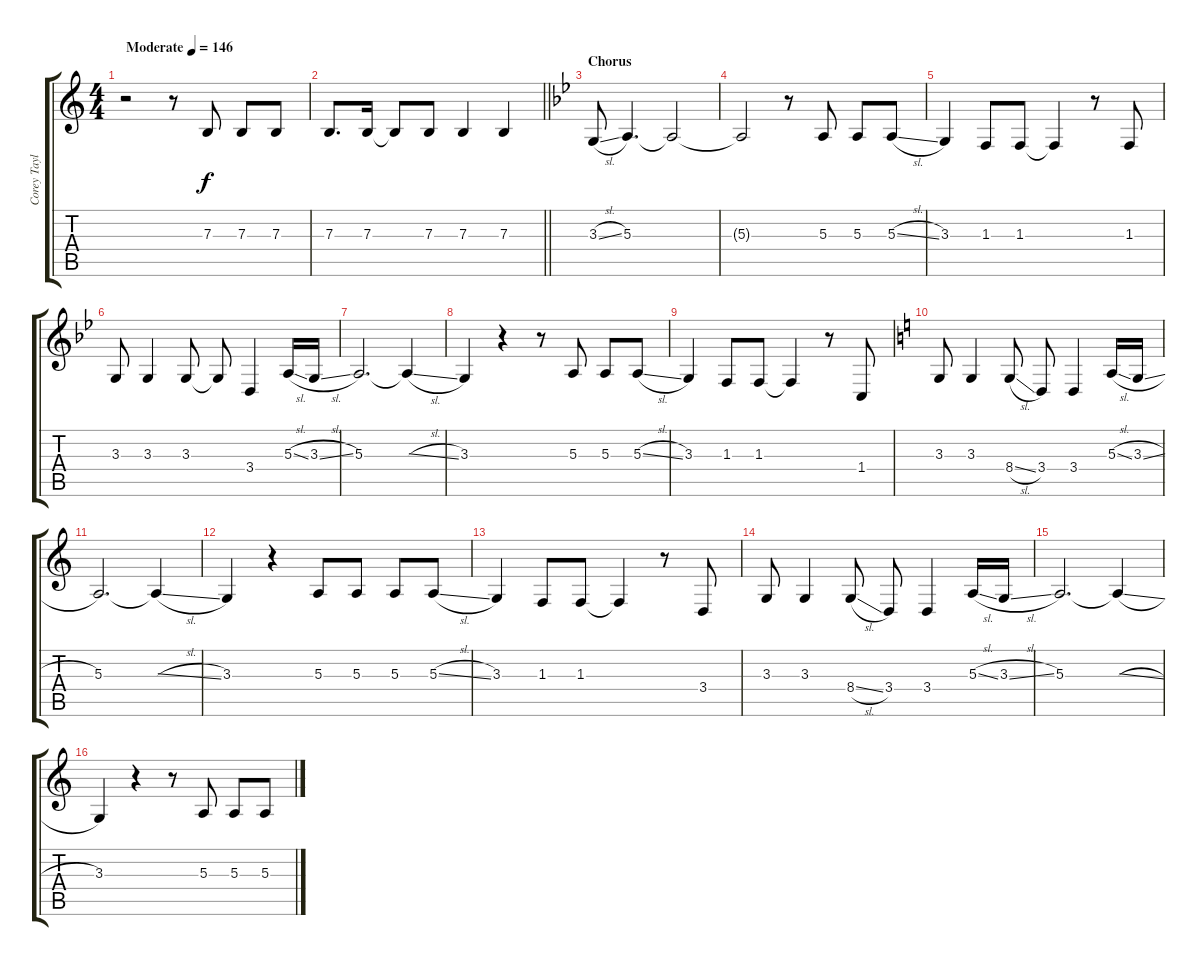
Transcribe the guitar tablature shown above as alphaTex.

\track ("Corey Taylor" "Corey Tayl") {instrument lead2sawtooth}
\staff {score tabs}
\tuning (Db4 Ab3 E3 B2 Gb2 B1) {hide}
\ts (4 4)
\tempo (146 "Moderate")
\clef g2
\ks c
r.2{dy f instrument lead2sawtooth} r.8 7.3.8{volume 7} 7.3.8 7.3.8 |
\barLineRight lightlight
7.3.8{d} 7.3.16 7.3{t}.8 7.3.8 7.3.4 7.3.4 |
\section ("" "Chorus ")
\ks bb
3.3{sl}.8{volume 16} 5.3.4{d} 5.3{t}.2 |
5.3{t}.2 r.8 5.3.8 5.3.8 5.3{sl}.8 |
3.3.4 1.3.8 1.3.8 1.3{t}.4 r.8 1.3.8 |
3.3.8 3.3.4 3.3.8 3.3{t}.8 3.4.4 5.3{sl}.16 3.3{sl}.16 |
5.3.2{d} 5.3{sl t}.4 |
3.3.4 r.4 r.8 5.3.8 5.3.8 5.3{sl}.8 |
3.3.4 1.3.8 1.3.8 1.3{t}.4 r.8 1.4.8 |
\ks c
3.3.8 3.3.4 8.4{sl}.8 3.4.8 3.4.4 5.3{sl}.16 3.3{sl}.16 |
5.3.2{d} 5.3{sl t}.4 |
3.3.4 r.4 5.3.8 5.3.8 5.3.8 5.3{sl}.8 |
3.3.4 1.3.8 1.3.8 1.3{t}.4 r.8 3.4.8 |
3.3.8 3.3.4 8.4{sl}.8 3.4.8 3.4.4 5.3{sl}.16 3.3{sl}.16 |
5.3.2{d} 5.3{sl t}.4 |
3.3.4 r.4 r.8 5.3.8 5.3.8 5.3{sl}.8
